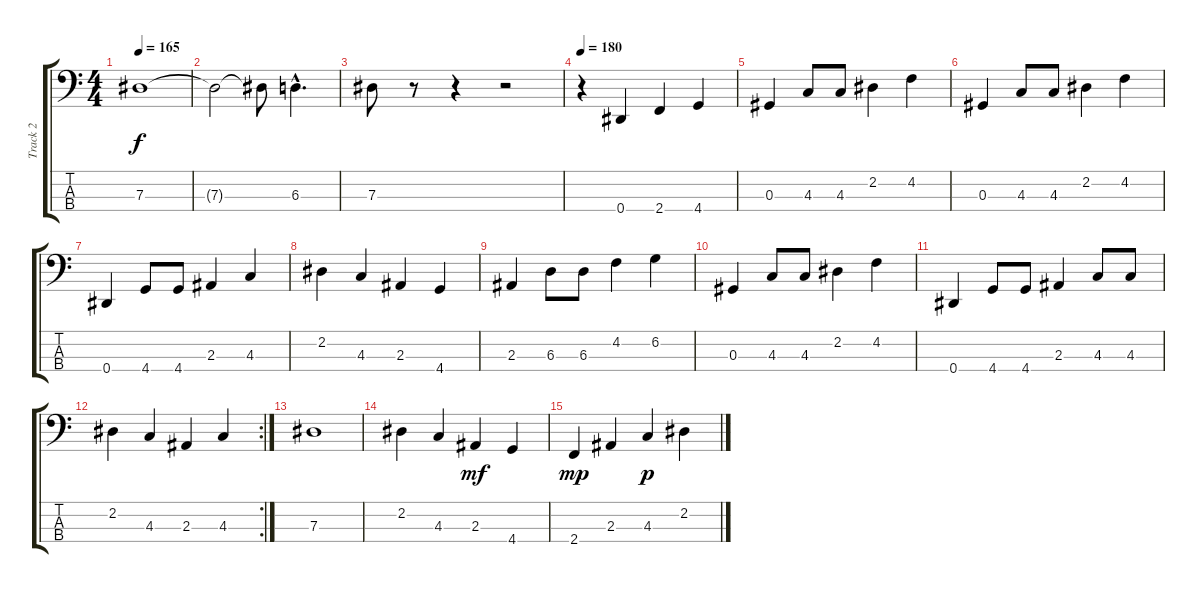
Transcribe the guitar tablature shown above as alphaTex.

\track ("Track 2" "Track 2") {instrument electricbassfinger}
\staff {score tabs}
\tuning (Gb2 Db2 Ab1 Eb1) {hide}
\ts (4 4)
\tempo 165
\clef f4
\ks c
7.3.1{dy f} |
7.3{t}.2 7.3{t}.8 6.3{hac}.4{d} |
7.3.8 r.8 r.4 r.2 |
\tempo 180
r.4 0.4.4 2.4.4 4.4.4 |
0.3.4 4.3.8 4.3.8 2.2.4 4.2.4 |
0.3.4 4.3.8 4.3.8 2.2.4 4.2.4 |
0.4.4 4.4.8 4.4.8 2.3.4 4.3.4 |
2.2.4 4.3.4 2.3.4 4.4.4 |
2.3.4 6.3.8 6.3.8 4.2.4 6.2.4 |
0.3.4 4.3.8 4.3.8 2.2.4 4.2.4 |
0.4.4 4.4.8 4.4.8 2.3.4 4.3.8 4.3.8 |
\rc 2
2.2.4 4.3.4 2.3.4 4.3.4 |
7.3.1 |
2.2.4 4.3.4 2.3.4{dy mf} 4.4.4 |
2.4.4{dy mp} 2.3.4 4.3.4{dy p} 2.2.4
